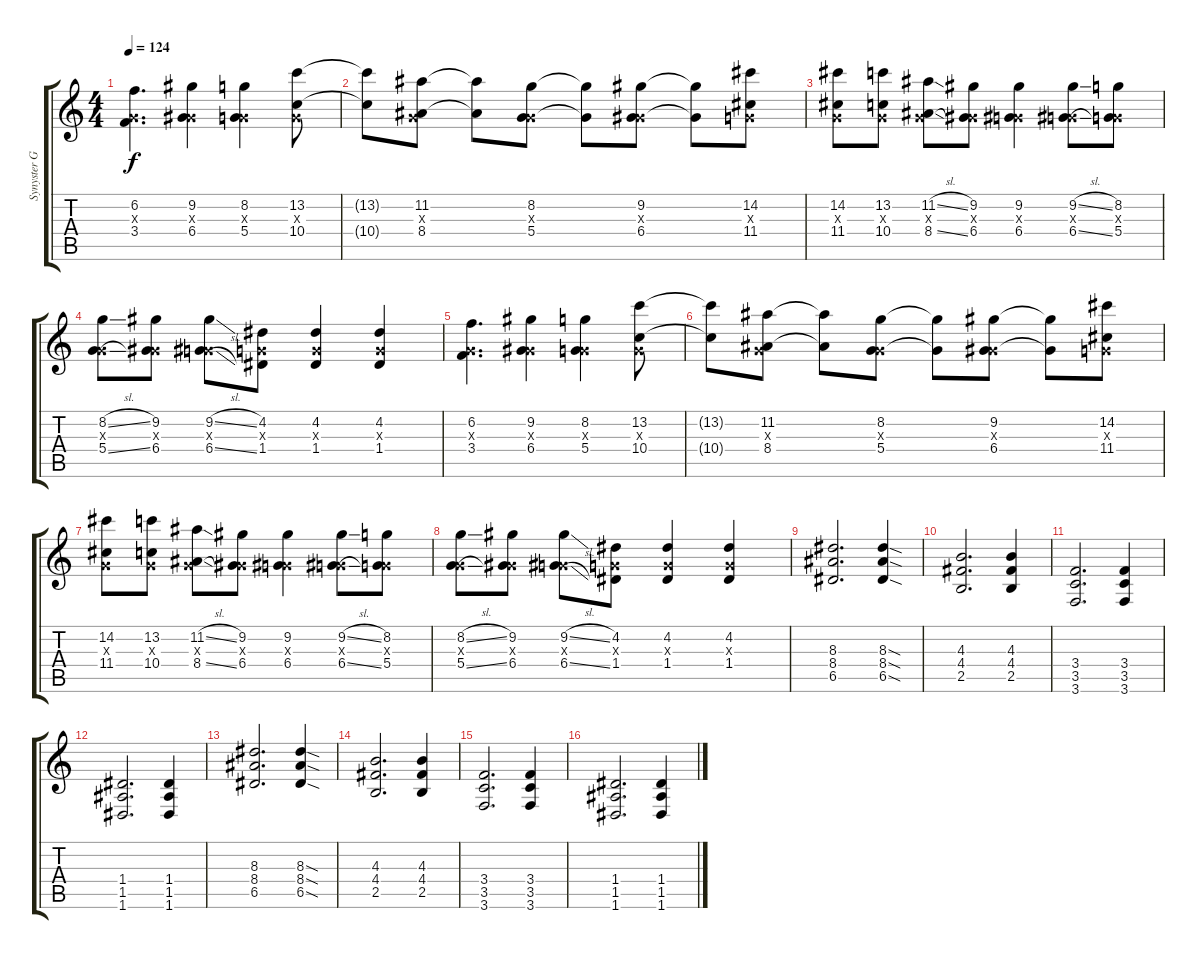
\track ("Synyster Gates" "Synyster G") {instrument distortionguitar}
\staff {score tabs}
\tuning (E4 B3 G3 D3 A2 D2) {hide}
\ts (4 4)
\tempo 124
\clef g2
\ks c
(6.2 0.3{x} 3.4).4{d dy f} (9.2 0.3{x} 6.4).4 (8.2 0.3{x} 5.4).4 (13.2 0.3{x} 10.4).8 |
(13.2{t} 10.4{t}).8 (11.2 0.3{x} 8.4).8 (11.2{t} 8.4{t}).8 (8.2 0.3{x} 5.4).8 (8.2{t} 5.4{t}).8 (9.2 0.3{x} 6.4).8 (9.2{t} 6.4{t}).8 (14.2 0.3{x} 11.4).8 |
(14.2 0.3{x} 11.4).8 (13.2 0.3{x} 10.4).8 (11.2{sl} 0.3{x} 8.4{sl}).8 (9.2 0.3{x} 6.4).8 (9.2 0.3{x} 6.4).4 (9.2{sl} 0.3{x} 6.4{sl}).8 (8.2 0.3{x} 5.4).8 |
(8.2{sl} 0.3{x} 5.4{sl}).8 (9.2 0.3{x} 6.4).8 (9.2{sl} 0.3{x} 6.4{sl}).8 (4.2 0.3{x} 1.4).8 (4.2 0.3{x} 1.4).4 (4.2 0.3{x} 1.4).4 |
(6.2 0.3{x} 3.4).4{d} (9.2 0.3{x} 6.4).4 (8.2 0.3{x} 5.4).4 (13.2 0.3{x} 10.4).8 |
(13.2{t} 10.4{t}).8 (11.2 0.3{x} 8.4).8 (11.2{t} 8.4{t}).8 (8.2 0.3{x} 5.4).8 (8.2{t} 5.4{t}).8 (9.2 0.3{x} 6.4).8 (9.2{t} 6.4{t}).8 (14.2 0.3{x} 11.4).8 |
(14.2 0.3{x} 11.4).8 (13.2 0.3{x} 10.4).8 (11.2{sl} 0.3{x} 8.4{sl}).8 (9.2 0.3{x} 6.4).8 (9.2 0.3{x} 6.4).4 (9.2{sl} 0.3{x} 6.4{sl}).8 (8.2 0.3{x} 5.4).8 |
(8.2{sl} 0.3{x} 5.4{sl}).8 (9.2 0.3{x} 6.4).8 (9.2{sl} 0.3{x} 6.4{sl}).8 (4.2 0.3{x} 1.4).8 (4.2 0.3{x} 1.4).4 (4.2 0.3{x} 1.4).4 |
(8.3 8.4 6.5).2{d} (8.3{sod} 8.4{sod} 6.5{sod}).4 |
(4.3 4.4 2.5).2{d} (4.3 4.4 2.5).4 |
(3.4 3.5 3.6).2{d} (3.4 3.5 3.6).4 |
(1.4 1.5 1.6).2{d} (1.4 1.5 1.6).4 |
(8.3 8.4 6.5).2{d} (8.3{sod} 8.4{sod} 6.5{sod}).4 |
(4.3 4.4 2.5).2{d} (4.3 4.4 2.5).4 |
(3.4 3.5 3.6).2{d} (3.4 3.5 3.6).4 |
(1.4 1.5 1.6).2{d} (1.4 1.5 1.6).4
